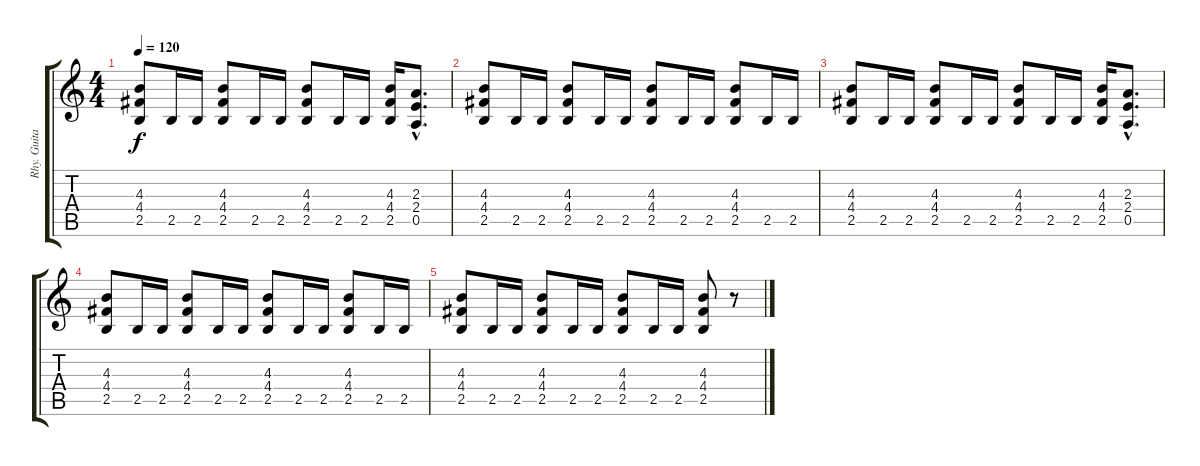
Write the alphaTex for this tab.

\track ("Rhy. Guitar 2" "Rhy. Guita") {instrument distortionguitar}
\staff {score tabs}
\tuning (E4 B3 G3 D3 A2 E2) {hide}
\ts (4 4)
\tempo 120
\clef g2
\ks c
(4.3 4.4 2.5).8{dy f} 2.5.16 2.5.16 (4.3 4.4 2.5).8 2.5.16 2.5.16 (4.3 4.4 2.5).8 2.5.16 2.5.16 (4.3 4.4 2.5).16 (2.3{hac} 2.4{hac} 0.5{hac}).8{d} |
(4.3 4.4 2.5).8 2.5.16 2.5.16 (4.3 4.4 2.5).8 2.5.16 2.5.16 (4.3 4.4 2.5).8 2.5.16 2.5.16 (4.3 4.4 2.5).8 2.5.16 2.5.16 |
(4.3 4.4 2.5).8 2.5.16 2.5.16 (4.3 4.4 2.5).8 2.5.16 2.5.16 (4.3 4.4 2.5).8 2.5.16 2.5.16 (4.3 4.4 2.5).16 (2.3{hac} 2.4{hac} 0.5{hac}).8{d} |
(4.3 4.4 2.5).8 2.5.16 2.5.16 (4.3 4.4 2.5).8 2.5.16 2.5.16 (4.3 4.4 2.5).8 2.5.16 2.5.16 (4.3 4.4 2.5).8 2.5.16 2.5.16 |
(4.3 4.4 2.5).8 2.5.16 2.5.16 (4.3 4.4 2.5).8 2.5.16 2.5.16 (4.3 4.4 2.5).8 2.5.16 2.5.16 (4.3 4.4 2.5).8 r.8
